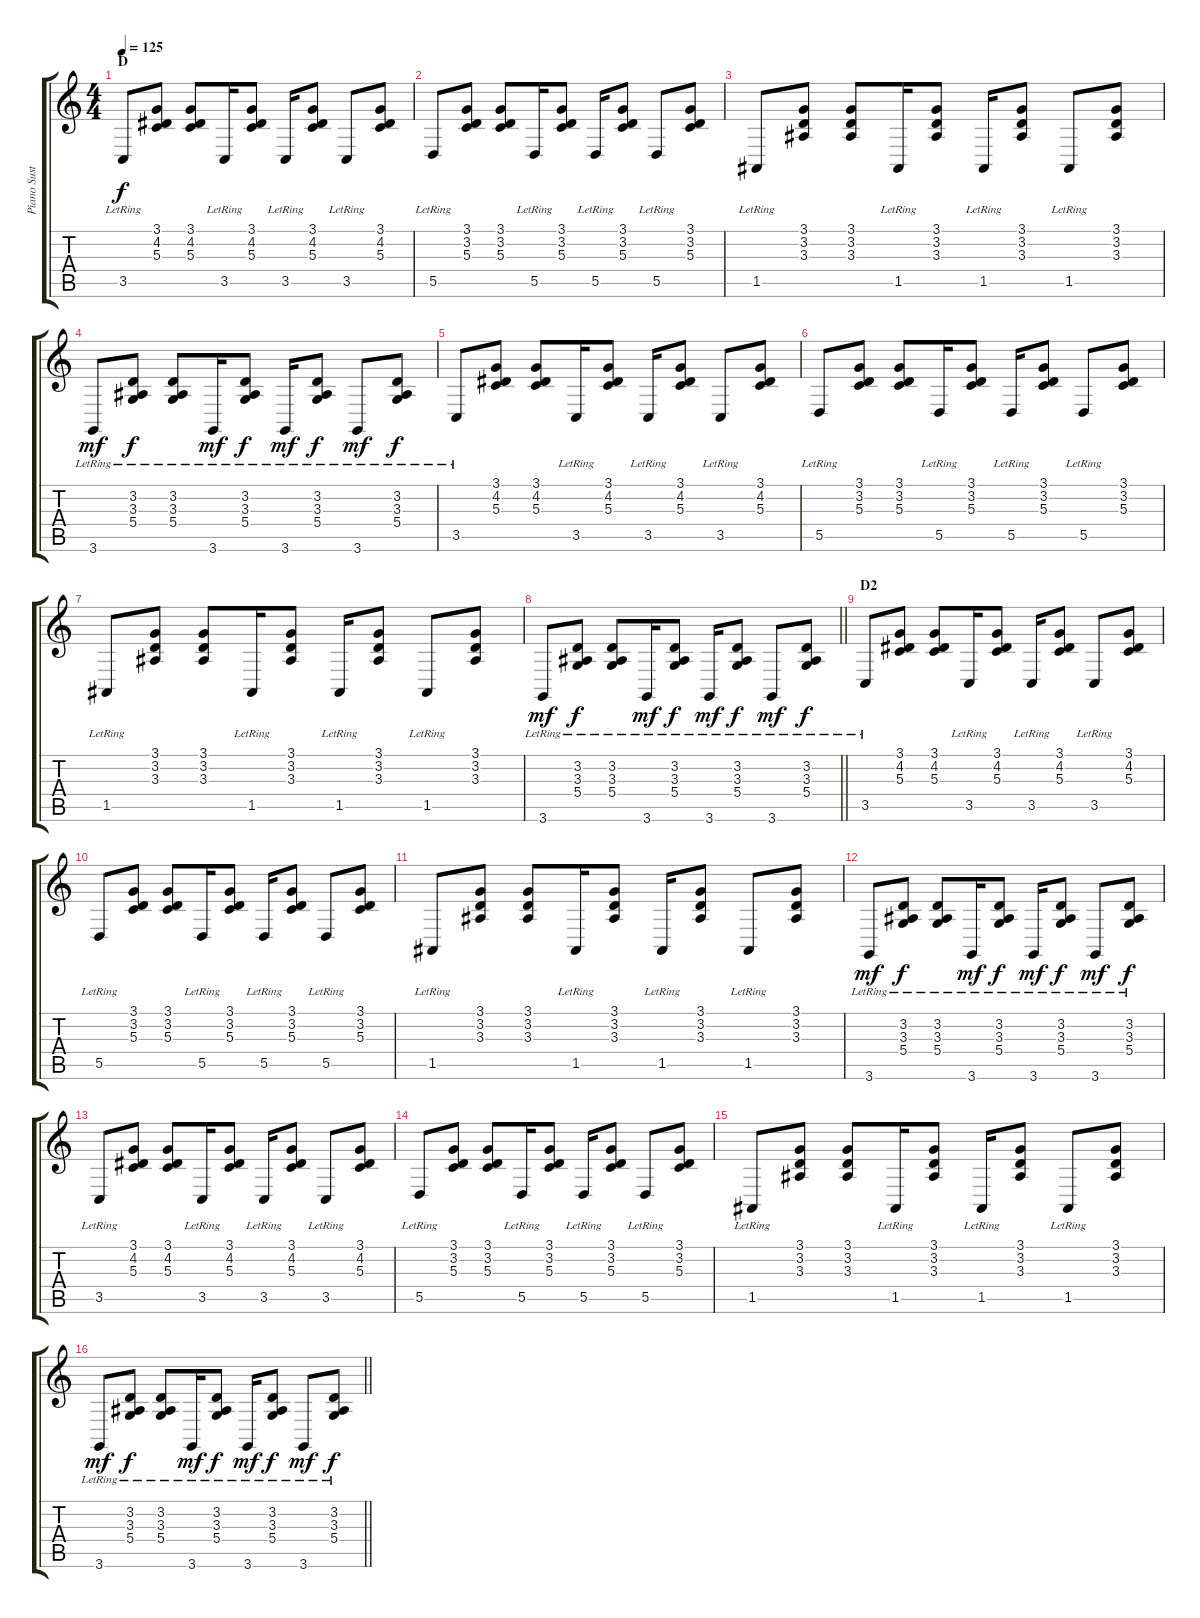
\track ("Piano Sustain" "Piano Sust") {instrument electricgrandpiano}
\staff {score tabs}
\tuning (E4 B3 G3 D3 A2 E2) {hide}
\ts (4 4)
\section ("" "D")
\tempo 125
\clef g2
\ks c
3.5{lr}.8{dy f} (3.1 4.2 5.3).8 (3.1 4.2 5.3).8 3.5{lr}.16 (3.1 4.2 5.3).8 3.5{lr}.16 (3.1 4.2 5.3).8 3.5{lr}.8 (3.1 4.2 5.3).8 |
5.5{lr}.8 (3.1 3.2 5.3).8 (3.1 3.2 5.3).8 5.5{lr}.16 (3.1 3.2 5.3).8 5.5{lr}.16 (3.1 3.2 5.3).8 5.5{lr}.8 (3.1 3.2 5.3).8 |
1.5{lr}.8 (3.1 3.2 3.3).8 (3.1 3.2 3.3).8 1.5{lr}.16 (3.1 3.2 3.3).8 1.5{lr}.16 (3.1 3.2 3.3).8 1.5{lr}.8 (3.1 3.2 3.3).8 |
3.6{lr}.8{dy mf} (3.2{lr} 3.3{lr} 5.4{lr}).8{dy f} (3.2{lr} 3.3{lr} 5.4{lr}).8 3.6{lr}.16{dy mf} (3.2{lr} 3.3{lr} 5.4{lr}).8{dy f} 3.6{lr}.16{dy mf} (3.2{lr} 3.3{lr} 5.4{lr}).8{dy f} 3.6{lr}.8{dy mf} (3.2{lr} 3.3{lr} 5.4{lr}).8{dy f} |
3.5{lr}.8 (3.1 4.2 5.3).8 (3.1 4.2 5.3).8 3.5{lr}.16 (3.1 4.2 5.3).8 3.5{lr}.16 (3.1 4.2 5.3).8 3.5{lr}.8 (3.1 4.2 5.3).8 |
5.5{lr}.8 (3.1 3.2 5.3).8 (3.1 3.2 5.3).8 5.5{lr}.16 (3.1 3.2 5.3).8 5.5{lr}.16 (3.1 3.2 5.3).8 5.5{lr}.8 (3.1 3.2 5.3).8 |
1.5{lr}.8 (3.1 3.2 3.3).8 (3.1 3.2 3.3).8 1.5{lr}.16 (3.1 3.2 3.3).8 1.5{lr}.16 (3.1 3.2 3.3).8 1.5{lr}.8 (3.1 3.2 3.3).8 |
\barLineRight lightlight
3.6{lr}.8{dy mf} (3.2{lr} 3.3{lr} 5.4{lr}).8{dy f} (3.2{lr} 3.3{lr} 5.4{lr}).8 3.6{lr}.16{dy mf} (3.2{lr} 3.3{lr} 5.4{lr}).8{dy f} 3.6{lr}.16{dy mf} (3.2{lr} 3.3{lr} 5.4{lr}).8{dy f} 3.6{lr}.8{dy mf} (3.2{lr} 3.3{lr} 5.4{lr}).8{dy f} |
\section ("" "D2")
3.5{lr}.8 (3.1 4.2 5.3).8 (3.1 4.2 5.3).8 3.5{lr}.16 (3.1 4.2 5.3).8 3.5{lr}.16 (3.1 4.2 5.3).8 3.5{lr}.8 (3.1 4.2 5.3).8 |
5.5{lr}.8 (3.1 3.2 5.3).8 (3.1 3.2 5.3).8 5.5{lr}.16 (3.1 3.2 5.3).8 5.5{lr}.16 (3.1 3.2 5.3).8 5.5{lr}.8 (3.1 3.2 5.3).8 |
1.5{lr}.8 (3.1 3.2 3.3).8 (3.1 3.2 3.3).8 1.5{lr}.16 (3.1 3.2 3.3).8 1.5{lr}.16 (3.1 3.2 3.3).8 1.5{lr}.8 (3.1 3.2 3.3).8 |
3.6{lr}.8{dy mf} (3.2{lr} 3.3{lr} 5.4{lr}).8{dy f} (3.2{lr} 3.3{lr} 5.4{lr}).8 3.6{lr}.16{dy mf} (3.2{lr} 3.3{lr} 5.4{lr}).8{dy f} 3.6{lr}.16{dy mf} (3.2{lr} 3.3{lr} 5.4{lr}).8{dy f} 3.6{lr}.8{dy mf} (3.2{lr} 3.3{lr} 5.4{lr}).8{dy f} |
3.5{lr}.8 (3.1 4.2 5.3).8 (3.1 4.2 5.3).8 3.5{lr}.16 (3.1 4.2 5.3).8 3.5{lr}.16 (3.1 4.2 5.3).8 3.5{lr}.8 (3.1 4.2 5.3).8 |
5.5{lr}.8 (3.1 3.2 5.3).8 (3.1 3.2 5.3).8 5.5{lr}.16 (3.1 3.2 5.3).8 5.5{lr}.16 (3.1 3.2 5.3).8 5.5{lr}.8 (3.1 3.2 5.3).8 |
1.5{lr}.8 (3.1 3.2 3.3).8 (3.1 3.2 3.3).8 1.5{lr}.16 (3.1 3.2 3.3).8 1.5{lr}.16 (3.1 3.2 3.3).8 1.5{lr}.8 (3.1 3.2 3.3).8 |
\barLineRight lightlight
3.6{lr}.8{dy mf} (3.2{lr} 3.3{lr} 5.4{lr}).8{dy f} (3.2{lr} 3.3{lr} 5.4{lr}).8 3.6{lr}.16{dy mf} (3.2{lr} 3.3{lr} 5.4{lr}).8{dy f} 3.6{lr}.16{dy mf} (3.2{lr} 3.3{lr} 5.4{lr}).8{dy f} 3.6{lr}.8{dy mf} (3.2{lr} 3.3{lr} 5.4{lr}).8{dy f}
